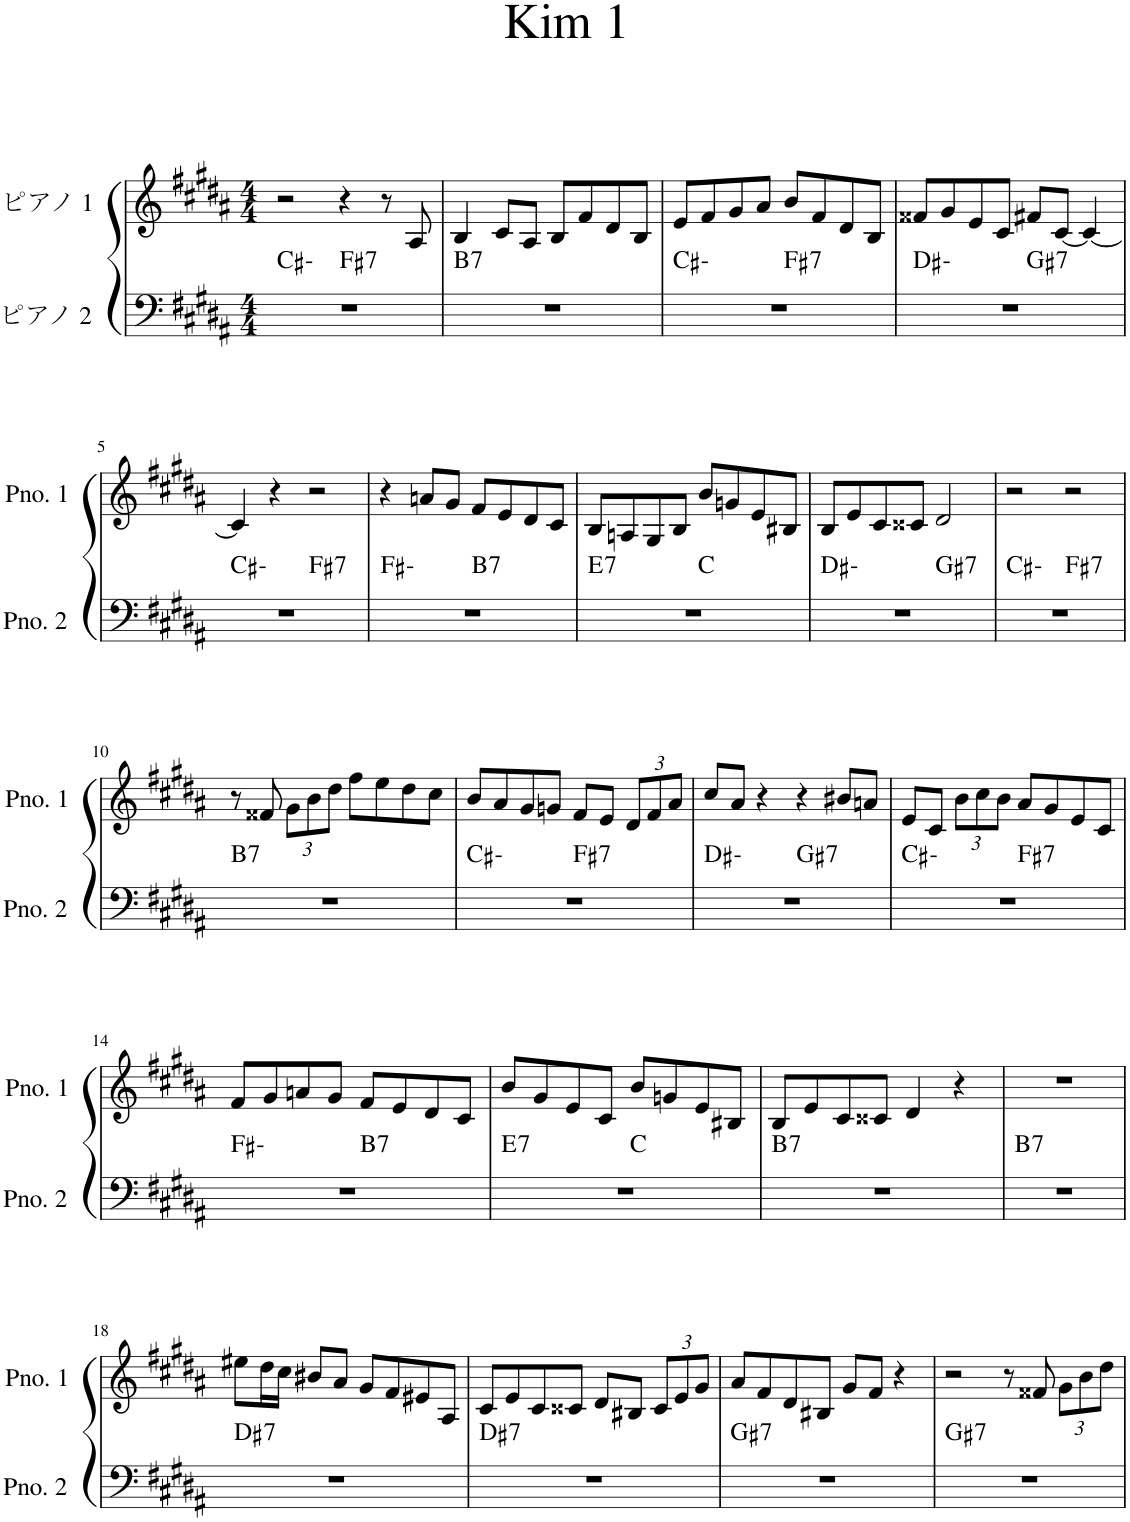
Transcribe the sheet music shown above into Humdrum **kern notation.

**kern	**harte	**kern
*part2	*part2	*part1
*staff2	*	*staff1
*I"ピアノ 2	*	*I"ピアノ 1
*clefF4	*	*clefG2
*k[f#c#g#d#a#]	*	*k[f#c#g#d#a#]
*M4/4	*	*M4/4
=1	=1	=1
*^	*	*
1r	2ryy	C#:min	2r
!	!	!LO:H:kt=7	!
.	2ryy	F#:7	4r
.	.	.	8r
.	.	.	8A#/
=2	=2	=2	=2
!	!	!LO:H:kt=7	!
*v	*v	*	*
1r	B:7	4B/
.	.	8c#/L
.	.	8A#/J
.	.	8B/L
.	.	8f#/
.	.	8d#/
.	.	8B/J
=3	=3	=3
*^	*	*
1r	2ryy	C#:min	8e/L
.	.	.	8f#/
.	.	.	8g#/
.	.	.	8a#/J
!	!	!LO:H:kt=7	!
.	2ryy	F#:7	8b/L
.	.	.	8f#/
.	.	.	8d#/
.	.	.	8B/J
=4	=4	=4	=4
1r	2ryy	D#:min	8f##X/L
.	.	.	8g#/
.	.	.	8e/
.	.	.	8c#/J
!	!	!LO:H:kt=7	!
.	2ryy	G#:7	8f#X/L
.	.	.	[8c#/J
.	.	.	4c#/_
!!LO:LB:g=z
=5	=5	=5	=5
1r	2ryy	C#:min	4c#/]
.	.	.	4r
!	!	!LO:H:kt=7	!
.	2ryy	F#:7	2r
=6	=6	=6	=6
1r	2ryy	F#:min	4r
.	.	.	8an/L
.	.	.	8g#/J
!	!	!LO:H:kt=7	!
.	2ryy	B:7	8f#/L
.	.	.	8e/
.	.	.	8d#/
.	.	.	8c#/J
=7	=7	=7	=7
!	!	!LO:H:kt=7	!
1r	2ryy	E:7	8B/L
.	.	.	8An/
.	.	.	8G#/
.	.	.	8B/J
.	2ryy	C:maj	8b/L
.	.	.	8gn/
.	.	.	8e/
.	.	.	8B#X/J
=8	=8	=8	=8
1r	2ryy	D#:min	8B/L
.	.	.	8e/
.	.	.	8c#/
.	.	.	8c##X/J
!	!	!LO:H:kt=7	!
.	2ryy	G#:7	2d#/
=9	=9	=9	=9
1r	2ryy	C#:min	2r
!	!	!LO:H:kt=7	!
.	2ryy	F#:7	2r
!!LO:LB:g=z
=10	=10	=10	=10
!	!	!LO:H:kt=7	!
*v	*v	*	*
1r	B:7	8r
.	.	8f##X/
*	*	*Xbrackettup
.	.	12g#\L
.	.	12b\
.	.	12dd#\J
.	.	8ff#\L
.	.	8ee\
.	.	8dd#\
.	.	8cc#\J
=11	=11	=11
*^	*	*
1r	2ryy	C#:min	8b/L
.	.	.	8a#/
.	.	.	8g#/
.	.	.	8gn/J
!	!	!LO:H:kt=7	!
.	2ryy	F#:7	8f#/L
.	.	.	8e/J
.	.	.	12d#/L
.	.	.	12f#/
.	.	.	12a#/J
=12	=12	=12	=12
1r	2ryy	D#:min	8cc#/L
.	.	.	8a#/J
.	.	.	4r
!	!	!LO:H:kt=7	!
.	2ryy	G#:7	4r
.	.	.	8b#X/L
.	.	.	8an/J
=13	=13	=13	=13
1r	2ryy	C#:min	8e/L
.	.	.	8c#/J
.	.	.	12b\L
.	.	.	12cc#\
.	.	.	12b\J
!	!	!LO:H:kt=7	!
.	2ryy	F#:7	8a#/L
.	.	.	8g#/
.	.	.	8e/
.	.	.	8c#/J
!!LO:LB:g=z
=14	=14	=14	=14
1r	2ryy	F#:min	8f#/L
.	.	.	8g#/
.	.	.	8an/
.	.	.	8g#/J
!	!	!LO:H:kt=7	!
.	2ryy	B:7	8f#/L
.	.	.	8e/
.	.	.	8d#/
.	.	.	8c#/J
=15	=15	=15	=15
!	!	!LO:H:kt=7	!
1r	2ryy	E:7	8b/L
.	.	.	8g#/
.	.	.	8e/
.	.	.	8c#/J
.	2ryy	C:maj	8b/L
.	.	.	8gn/
.	.	.	8e/
.	.	.	8B#X/J
=16	=16	=16	=16
!	!	!LO:H:kt=7	!
*v	*v	*	*
1r	B:7	8B/L
.	.	8e/
.	.	8c#/
.	.	8c##X/J
.	.	4d#/
.	.	4r
=17	=17	=17
!	!LO:H:kt=7	!
1r	B:7	1r
!!LO:LB:g=z
=18	=18	=18
!	!LO:H:kt=7	!
1r	D#:7	8ee#X\L
.	.	16dd#\L
.	.	16cc#\JJ
.	.	8b#X/L
.	.	8a#/J
.	.	8g#/L
.	.	8f#/
.	.	8e#X/
.	.	8A#/J
=19	=19	=19
!	!LO:H:kt=7	!
1r	D#:7	8c#/L
.	.	8e/
.	.	8c#/
.	.	8c##X/J
.	.	8d#/L
.	.	8B#X/J
.	.	12c##/L
.	.	12e/
.	.	12g#/J
=20	=20	=20
!	!LO:H:kt=7	!
1r	G#:7	8a#/L
.	.	8f#/
.	.	8d#/
.	.	8B#X/J
.	.	8g#/L
.	.	8f#/J
.	.	4r
=21	=21	=21
!	!LO:H:kt=7	!
1r	G#:7	2r
.	.	8r
.	.	8f##X/
.	.	12g#\L
.	.	12b\
.	.	12dd#\J
=	=	=
*-	*-	*-
